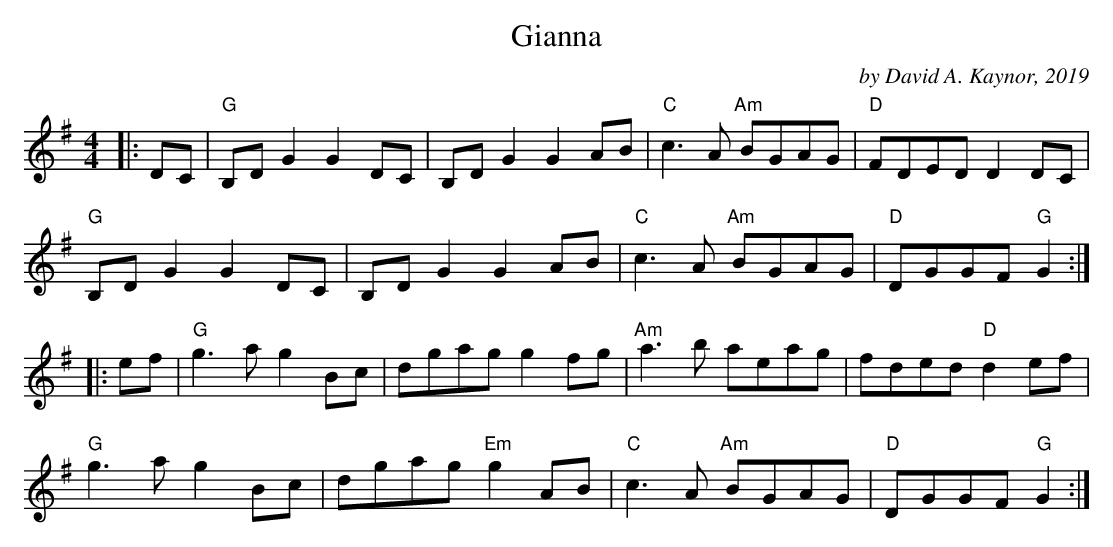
X:1
T: Gianna
C: by David A. Kaynor, 2019
M: 4/4
L: 1/8
K: G
|: DC |\
"G" B,D G2 G2 DC | B,D G2 G2 AB | "C"c3 A "Am"BGAG | "D"FDED D2 DC |
"G"B,D G2 G2 DC | B,D G2 G2 AB | "C"c3 A "Am"BGAG | "D"DGGF "G"G2 :|
|: ef |\
"G"g3 a g2 Bc | dgag g2 fg | "Am"a3 b aeag | fded "D"d2 ef |
"G"g3 a g2 Bc | dgag "Em"g2 AB | "C"c3 A "Am"BGAG | "D" DGGF "G" G2 :|
